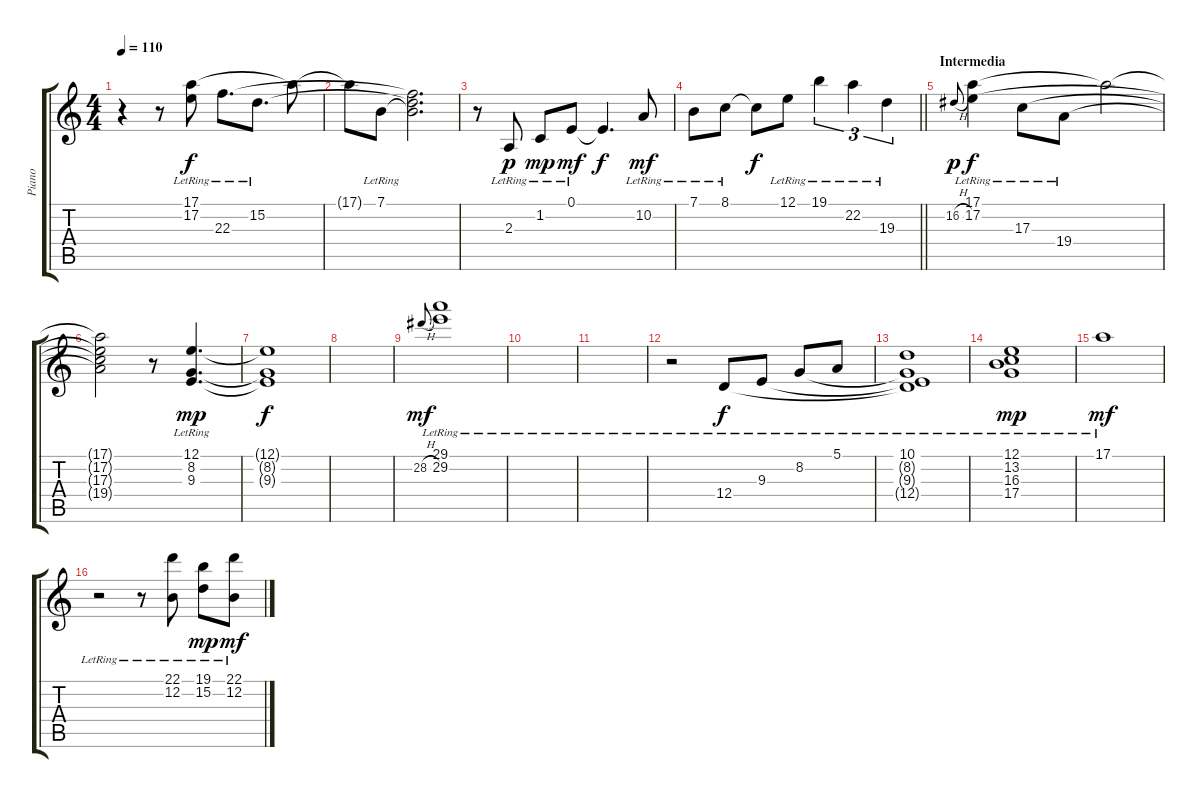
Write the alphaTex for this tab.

\track ("Piano" "Piano") {instrument brightacousticpiano}
\staff {score tabs}
\tuning (E4 B3 G3 D3 A2 E2) {hide}
\ts (4 4)
\tempo 110
\clef g2
\ks c
r.4{dy f} r.8 (17.1{lr} 17.2{lr}).8 22.3{lr}.8{d} 15.2{lr}.8{d} 17.1{t}.8 |
17.1{t}.8 7.1{lr}.8 (7.1{t} 15.2{t} 22.3{t}).2{d} |
r.8 2.3{lr}.8{dy p} 1.2{lr}.8{dy mp} 0.1{lr}.8{dy mf} 0.1{t}.4{d dy f} 10.2{lr}.8{dy mf} |
\barLineRight lightlight
7.1{lr}.8 8.1{lr}.8 8.1{t}.8{dy f} 12.1{lr}.8 19.1{lr}.4{tu (3 2)} 22.2{lr}.4{tu (3 2)} 19.3{lr}.4{tu (3 2)} |
\section ("" "Intermedia")
16.2{h}.8{gr onbeat dy p} (17.1{lr} 17.2{lr}).4{dy f} 17.3{lr}.8 19.4{lr}.8 17.1{t}.2 |
(17.1{t} 17.2{t} 17.3{t} 19.4{t}).2 r.8 (12.1{lr} 8.2{lr} 9.3).4{d dy mp} |
(12.1{t} 8.2{t} 9.3{t}).1{dy f} |
|
28.2{h}.8{gr onbeat dy mf} (29.1{lr} 29.2{lr}).1 |
|
|
r.2 12.4{lr}.8{dy f} 9.3{lr}.8 8.2{lr}.8 5.1{lr}.8 |
(10.1{lr} 8.2{t} 9.3{t} 12.4{t}).1 |
(12.1{lr} 13.2{lr} 16.3{lr} 17.4{lr}).1{dy mp} |
17.1{lr}.1{dy mf} |
r.2 r.8 (22.1{lr} 12.2{lr}).8 (19.1{lr} 15.2{lr}).8{dy mp} (22.1{lr} 12.2{lr}).8{dy mf}
